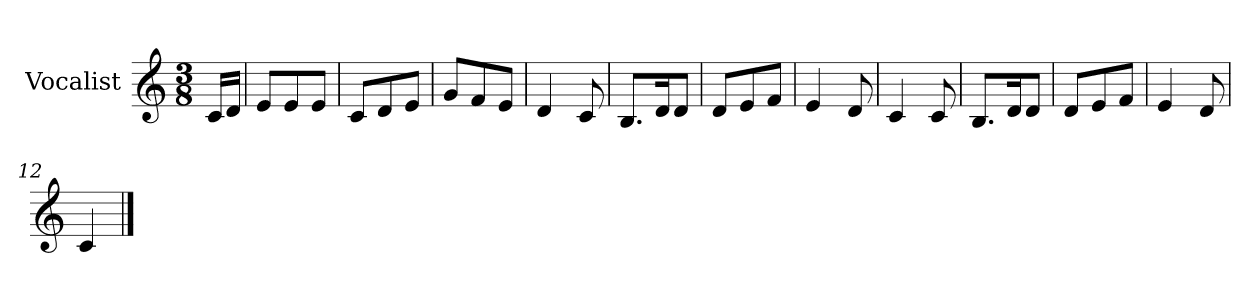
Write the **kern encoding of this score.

**kern
*part1
*staff1
*I"Vocalist
*k[]
*C:
*M3/8
=
16cLL
16dJJ
=1
8eL
8e
8eJ
=2
8cL
8d
8eJ
=3
8gL
8f
8eJ
=4
4d
8c
=5
8.BL
16dK
8dJ
=6
8dL
8e
8fJ
=7
4e
8d
=8
4c
8c
=9
8.BL
16dK
8dJ
=10
8dL
8e
8fJ
=11
4e
8d
=12
4c
==
*-
